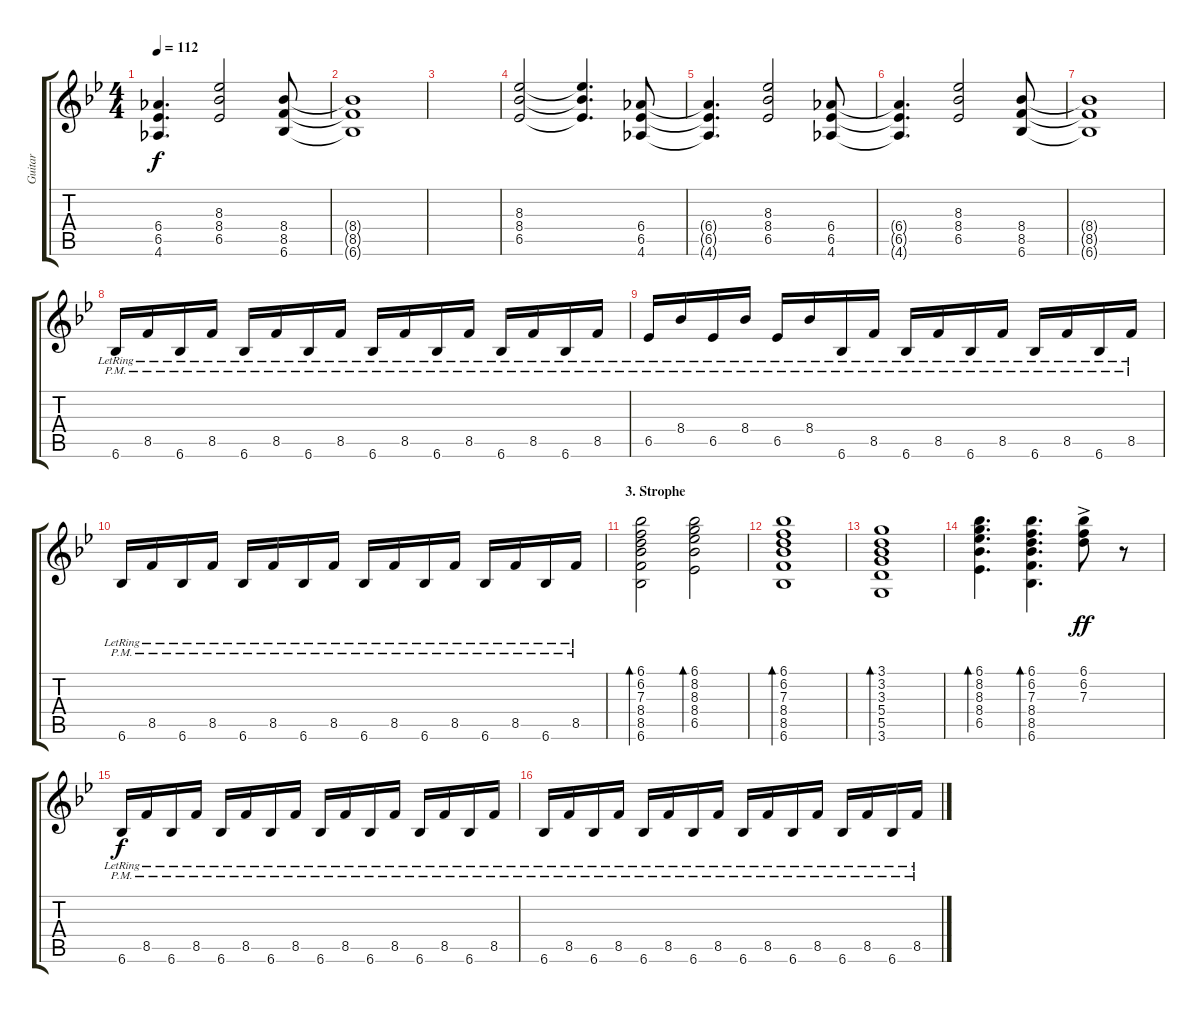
\track ("Guitar" "Guitar") {instrument electricguitarmuted}
\staff {score tabs}
\tuning (E4 B3 G3 D3 A2 E2) {hide}
\ts (4 4)
\tempo 112
\clef g2
\ks bb
(6.4{t} 6.5{t} 4.6{t}).4{d dy f} (8.3 8.4 6.5).2 (8.4 8.5 6.6).8 |
(8.4{t} 8.5{t} 6.6{t}).1 |
|
(8.3 8.4 6.5).2 (8.3{t} 8.4{t} 6.5{t}).4{d} (6.4 6.5 4.6).8 |
(6.4{t} 6.5{t} 4.6{t}).4{d} (8.3 8.4 6.5).2 (6.4 6.5 4.6).8 |
(6.4{t} 6.5{t} 4.6{t}).4{d} (8.3 8.4 6.5).2 (8.4 8.5 6.6).8 |
(8.4{t} 8.5{t} 6.6{t}).1 |
6.6{pm lr}.16{volume 8 instrument electricguitarmuted} 8.5{pm lr}.16 6.6{pm lr}.16 8.5{pm lr}.16 6.6{pm lr}.16 8.5{pm lr}.16 6.6{pm lr}.16 8.5{pm lr}.16 6.6{pm lr}.16 8.5{pm lr}.16 6.6{pm lr}.16 8.5{pm lr}.16 6.6{pm lr}.16 8.5{pm lr}.16 6.6{pm lr}.16 8.5{pm lr}.16 |
6.5{pm lr}.16 8.4{pm lr}.16 6.5{pm lr}.16 8.4{pm lr}.16 6.5{pm lr}.16 8.4{pm lr}.16 6.6{pm lr}.16 8.5{pm lr}.16 6.6{pm lr}.16 8.5{pm lr}.16 6.6{pm lr}.16 8.5{pm lr}.16 6.6{pm lr}.16 8.5{pm lr}.16 6.6{pm lr}.16 8.5{pm lr}.16 |
6.6{pm lr}.16 8.5{pm lr}.16 6.6{pm lr}.16 8.5{pm lr}.16 6.6{pm lr}.16 8.5{pm lr}.16 6.6{pm lr}.16 8.5{pm lr}.16 6.6{pm lr}.16 8.5{pm lr}.16 6.6{pm lr}.16 8.5{pm lr}.16 6.6{pm lr}.16 8.5{pm lr}.16 6.6{pm lr}.16 8.5{pm lr}.16 |
\section ("" "3. Strophe")
(6.1 6.2 7.3 8.4 8.5 6.6).2{bd 120 volume 11 instrument electricguitarclean} (6.1 8.2 8.3 8.4 6.5).2{bd 120} |
(6.1 6.2 7.3 8.4 8.5 6.6).1{bd 120} |
(3.1 3.2 3.3 5.4 5.5 3.6).1{bd 120} |
(6.1 8.2 8.3 8.4 6.5).4{d bd 120} (6.1 6.2 7.3 8.4 8.5 6.6).4{d bd 120} (6.1{ac} 6.2{ac} 7.3{ac}).8{dy ff} r.8 |
6.6{pm lr}.16{dy f volume 8 instrument electricguitarmuted} 8.5{pm lr}.16 6.6{pm lr}.16 8.5{pm lr}.16 6.6{pm lr}.16 8.5{pm lr}.16 6.6{pm lr}.16 8.5{pm lr}.16 6.6{pm lr}.16 8.5{pm lr}.16 6.6{pm lr}.16 8.5{pm lr}.16 6.6{pm lr}.16 8.5{pm lr}.16 6.6{pm lr}.16 8.5{pm lr}.16 |
6.6{pm lr}.16 8.5{pm lr}.16 6.6{pm lr}.16 8.5{pm lr}.16 6.6{pm lr}.16 8.5{pm lr}.16 6.6{pm lr}.16 8.5{pm lr}.16 6.6{pm lr}.16 8.5{pm lr}.16 6.6{pm lr}.16 8.5{pm lr}.16 6.6{pm lr}.16 8.5{pm lr}.16 6.6{pm lr}.16 8.5{pm lr}.16
